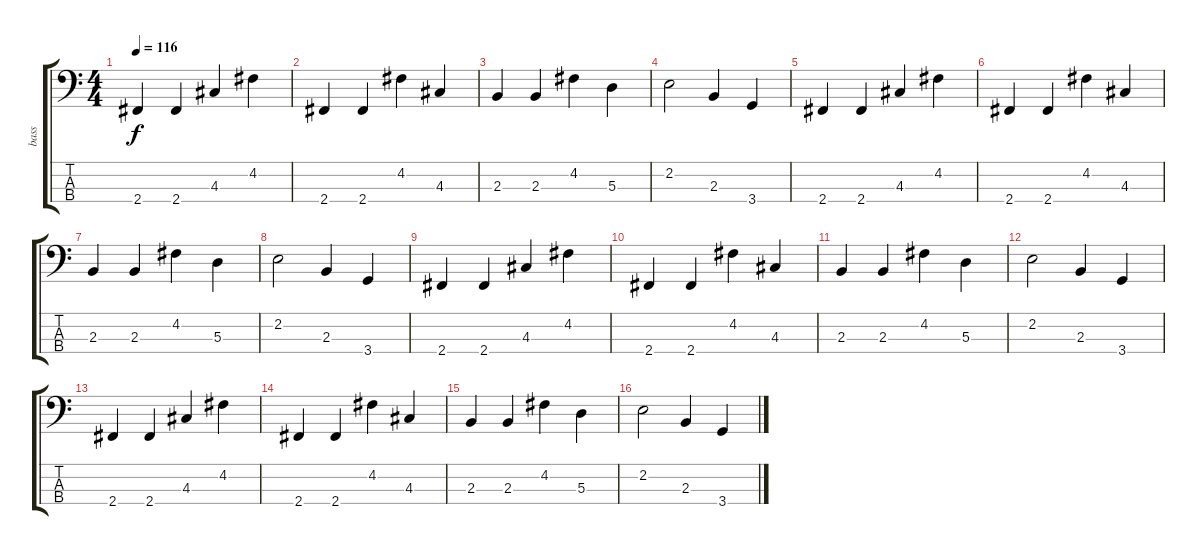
\track ("bass" "bass") {instrument electricbasspick}
\staff {score tabs}
\tuning (G2 D2 A1 E1) {hide}
\ts (4 4)
\tempo 116
\clef f4
\ks c
2.4.4{dy f} 2.4.4 4.3.4 4.2.4 |
2.4.4 2.4.4 4.2.4 4.3.4 |
2.3.4 2.3.4 4.2.4 5.3.4 |
2.2.2 2.3.4 3.4.4 |
2.4.4 2.4.4 4.3.4 4.2.4 |
2.4.4 2.4.4 4.2.4 4.3.4 |
2.3.4 2.3.4 4.2.4 5.3.4 |
2.2.2 2.3.4 3.4.4 |
2.4.4 2.4.4 4.3.4 4.2.4 |
2.4.4 2.4.4 4.2.4 4.3.4 |
2.3.4 2.3.4 4.2.4 5.3.4 |
2.2.2 2.3.4 3.4.4 |
2.4.4 2.4.4 4.3.4 4.2.4 |
2.4.4 2.4.4 4.2.4 4.3.4 |
2.3.4 2.3.4 4.2.4 5.3.4 |
2.2.2 2.3.4 3.4.4
